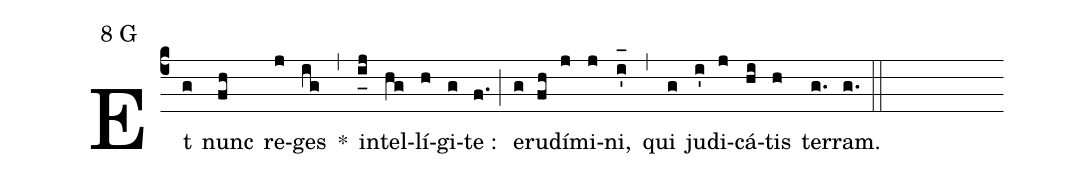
mode:8 G;
%%
(c4) Et(g) nunc(fh) re(j)ges(ig) *(,) in(i_[uh:l]j)tel(hg)lí(h)gi(g)te :(f.) (;) e(g)ru(fh)dí(j)mi(j)ni,(i'_[oh:h]) (,) qui(g) ju(i')di(j)cá(hi)tis(h) ter(g.)ram.(g.) (::)
